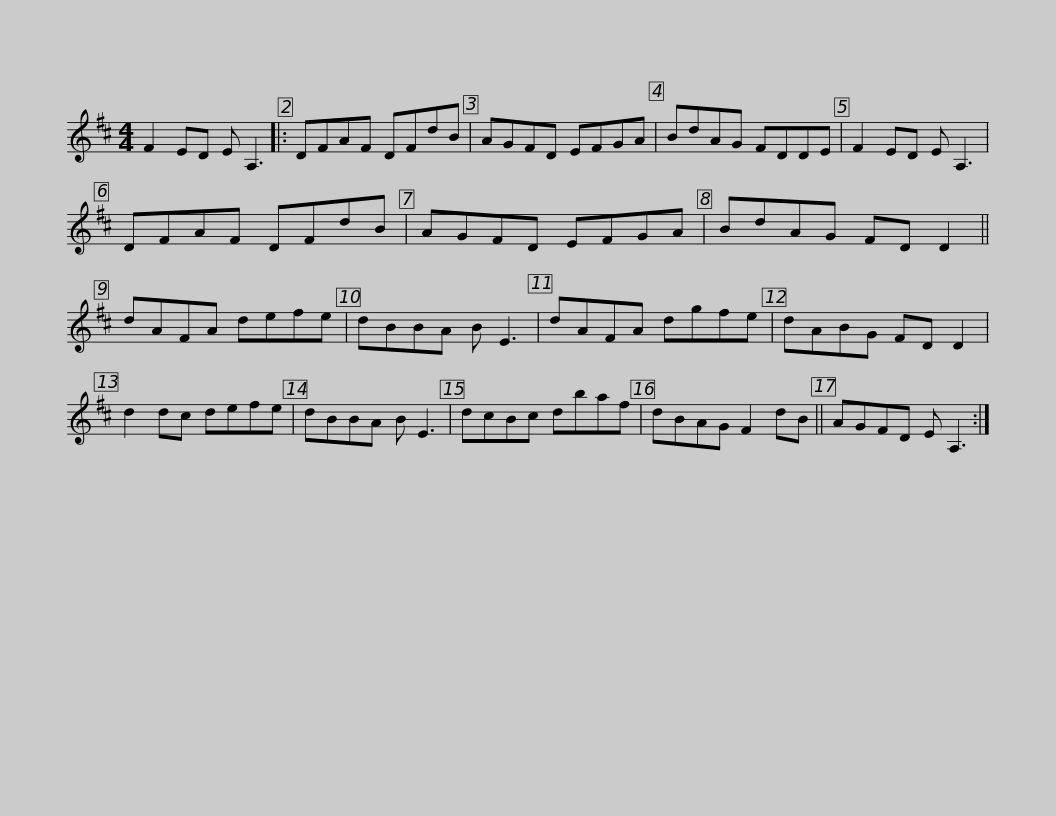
X:1
L:1/8
M:4/4
I:linebreak $
K:D
V:1 treble
V:1
 F2 ED E A,3 |: DFAF DFdB | AGFD EFGA | BdAG FDDE | F2 ED E A,3 | %5
 DFAF DFdB |$ AGFD EFGA | BdAG FD D2 || dAFA defe | dBBA B E3 | %10
 dAFA dgfe | dABG FD D2 |$ d2 dc defe | dBBA B E3 | dcBc dbaf | %15
 dBAG F2 dB || AGFD E A,3 :| %17
